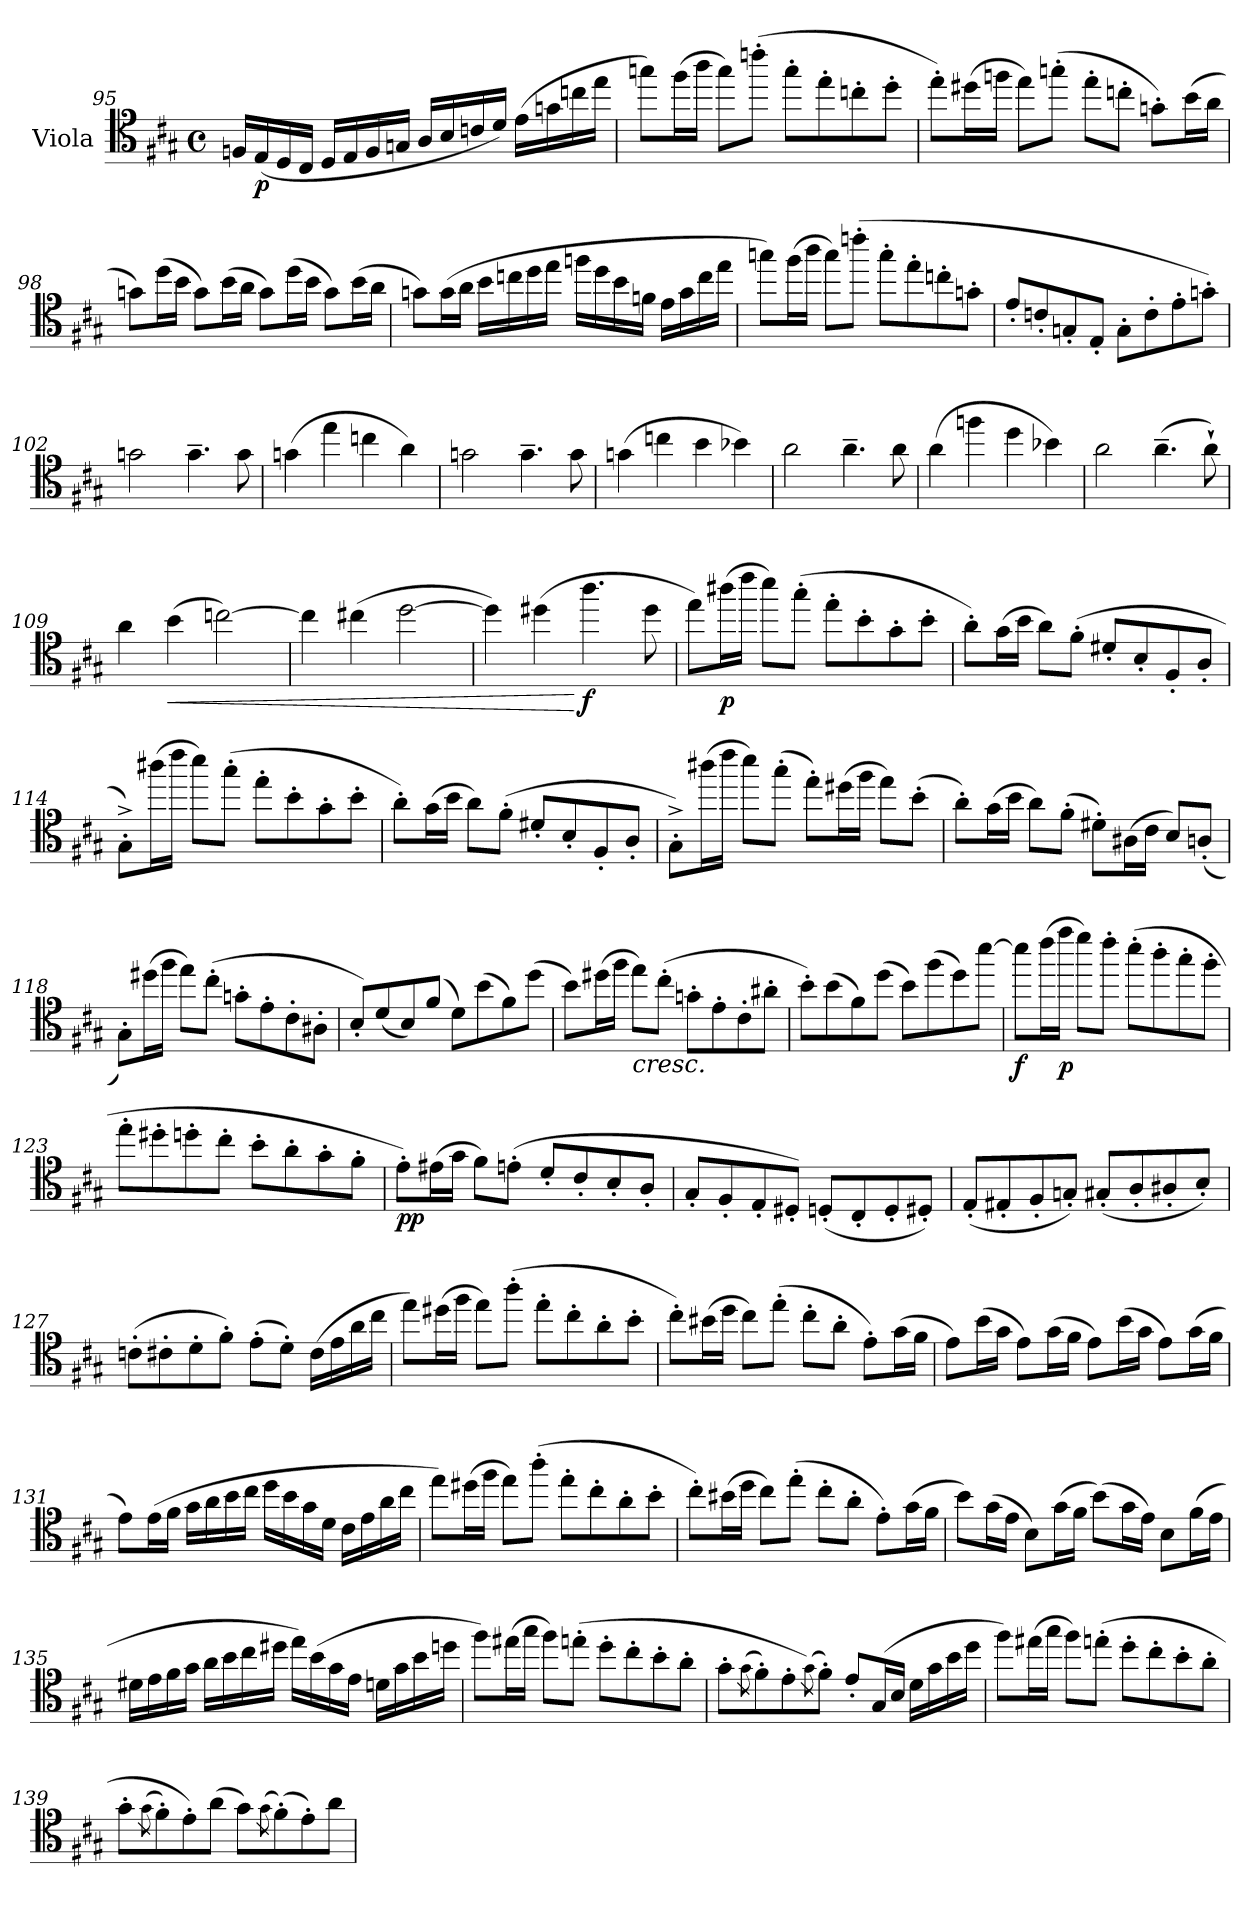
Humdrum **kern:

**kern	**dynam
*part1	*part1
*staff1	*staff1
*I"Viola	*
*I'Vla.	*
*clefC4	*
*k[f#c#g#]	*
*M4/4	*
*met(c)	*
=95	=95
16Fn/LL	.
!	!LO:DY:b
(<16E/	p
16D/	.
16C#/JJ	.
16D/LL	.
16E/	.
16F/	.
16Gn/JJ	.
16A/LL	.
16B/	.
16cn\	.
16d\JJ)	.
(>16e\LL	.
16gn\	.
16ccn\	.
16ee\JJ	.
=96	=96
8ggn\L)	.
(>16ff#\L	.
16aa\JJ	.
8gg\L)	.
(>8cccn'\J	.
8gg'\L	.
8ee'\	.
8ccn'\	.
8dd'\J	.
=97	=97
8ee'\L)	.
(>16dd#X\L	.
16ffn\JJ	.
8ee\L)	.
(>8ggn'\J	.
8ee'\L	.
8ccn'\J	.
8gn'\L)	.
(>16b\L	.
16a\JJ	.
=98	=98
8gn\L)	.
(>16dd\L	.
16b\JJ	.
8g\L)	.
(>16b\L	.
16a\JJ	.
8g\L)	.
(>16dd\L	.
16b\JJ	.
8g\L)	.
(>16b\L	.
16a\JJ	.
=99	=99
8gn\L)	.
(>16g\L	.
16a\JJ	.
16b\LL	.
16ccn\	.
16dd\	.
16ee\JJ	.
16ffn\LL	.
16dd\	.
16b\	.
16fn\JJ	.
16e\LL	.
16g\	.
16cc\	.
16ee\JJ	.
=100	=100
8ggn\L)	.
(>16ff#\L	.
16aa\JJ	.
8gg\L)	.
(>8cccn'\J	.
8gg'\L	.
8ee'\	.
8ccn'\	.
8gn'\J	.
=101	=101
8e'\L	.
8cn'\	.
8Gn'/	.
8E'/J	.
8G'/L	.
8c'\	.
8e'\	.
8gn'\J)	.
=102	=102
2gn\	.
4.g~\	.
8g\	.
=103	=103
(>4gn\	.
4ee\	.
4ccn\	.
4a\)	.
=104	=104
2gn\	.
4.g~\	.
8g\	.
=105	=105
(>4gn\	.
4ccn\	.
4b\	.
4b-X\)	.
=106	=106
2a\	.
4.a~\	.
8a\	.
=107	=107
(>4a\	.
4ffn\	.
4dd\	.
4b-X\)	.
=108	=108
2a\	.
(>4.a~\	.
8a`\)	.
=109	=109
4a\	.
!	!LO:HP:b
(>4b\	<
[2ccn\)	.
=110	=110
4cc\]	.
(>4cc#X\	.
[2dd\	.
=111	=111
4dd\])	.
(>4dd#X\	.
!	!LO:DY:n=1:b
4.aa\	[ f
8dd#\	.
=112	=112
8ee\L)	.
!	!LO:DY:b
(>16aa#X\L	p
16ccc#\JJ	.
8bb\L)	.
(>8gg#'\J	.
8ee'\L	.
8b'\	.
8g#'\	.
8b'\J	.
=113	=113
8a'\L)	.
(>16g#\L	.
16b\JJ	.
8a\L)	.
(>8f#'\J	.
8d#X'\L	.
8B'/	.
8F#'/	.
8A'/J	.
=114	=114
8G#'^/L)	.
(>16aa#X\L	.
16ccc#\JJ	.
8bb\L)	.
(>8gg#'\J	.
8ee'\L	.
8b'\	.
8g#'\	.
8b'\J	.
=115	=115
8a'\L)	.
(>16g#\L	.
16b\JJ	.
8a\L)	.
(>8f#'\J	.
8d#X'\L	.
8B'/	.
8F#'/	.
8A'/J	.
=116	=116
8G#'^/L)	.
(>16aa#X\L	.
16ccc#\JJ	.
8bb\L)	.
(>8gg#'\J	.
8ee'\L)	.
(>16dd#X\L	.
16ff#\JJ	.
8ee\L)	.
(>8b'\J	.
=117	=117
8a'\L)	.
(>16g#\L	.
16b\JJ	.
8a\L)	.
(>8f#'\J	.
8d#X'\L)	.
(<16A#X/L	.
16c#\JJ	.
8B/L)	.
(<8An'/J	.
=118	=118
8G#'/L)	.
(>16dd#X\L	.
16ff#\JJ	.
8ee\L)	.
(>8cc#'\J	.
8gn'\L	.
8e'\	.
8c#'\	.
8A#X'/J	.
=119	=119
8B'/L)	.
(<8d\	.
8B/)	.
(>8f#\J	.
8d\L)	.
(>8b\	.
8f#\)	.
(>8dd\J	.
=120	=120
8b\L)	.
(>16dd#X\L	.
16ff#\JJ	.
!LO:TX:b:i:t=cresc.	!
8ee\L)	.
(>8cc#'\J	.
8gn'\L	.
8e'\	.
8c#'\	.
8a#X'\J	.
=121	=121
8b'\L)	.
(>8b\	.
8f#\)	.
(>8dd\J	.
8b\L)	.
(>8ff#\	.
8dd\)	.
[8bb\J	.
=122	=122
!	!LO:DY:b
8bb\L]	f
(>16ccc#\L	.
!	!LO:DY:b
16eee\JJ	p
8ddd\L)	.
8ccc#'\J	.
(>8bb'\L	.
8aa'\	.
8gg#'\	.
8ff#'\J	.
=123	=123
8ee'\L	.
8dd#X'\	.
8ddn'\	.
8cc#'\J	.
8b'\L	.
8a'\	.
8g#'\	.
8f#'\J	.
=124	=124
!	!LO:DY:b
8e'\L)	pp
(>16e#X\L	.
16g#\JJ	.
8f#\L)	.
(>8en'\J	.
8d'\L	.
8c#'\	.
8B'/	.
8A'/J	.
=125	=125
8G#'/L	.
8F#'/	.
8E'/	.
8D#X'/J)	.
(<8Dn'/L	.
8C#'/	.
8D'/	.
8D#X'/J)	.
=126	=126
(<8E'/L	.
8E#X'/	.
8F#'/	.
8Gn'/J)	.
(<8G#X'/L	.
8A'/	.
8A#X'/	.
8B'/J)	.
=127	=127
(<8cn'\L	.
8c#X'\	.
8d'\	.
8f#'\J)	.
(<8e'\L	.
8d'\J)	.
(>16c#\LL	.
16e\	.
16a\	.
16cc#\JJ	.
=128	=128
8ee\L)	.
(>16dd#X\L	.
16ff#\JJ	.
8ee\L)	.
(>8aa'\J	.
8ee'\L	.
8cc#'\	.
8a'\	.
8b'\J	.
=129	=129
8cc#'\L)	.
(>16b#X\L	.
16dd\JJ	.
8cc#\L)	.
(>8ee'\J	.
8cc#'\L	.
8a'\J	.
8e'\L)	.
(>16g#\L	.
16f#\JJ	.
=130	=130
8e\L)	.
(>16b\L	.
16g#\JJ	.
8e\L)	.
(>16g#\L	.
16f#\JJ	.
8e\L)	.
(>16b\L	.
16g#\JJ	.
8e\L)	.
(>16g#\L	.
16f#\JJ	.
=131	=131
8e\L)	.
(>16e\L	.
16f#\JJ	.
16g#\LL	.
16a\	.
16b\	.
16cc#\JJ	.
16dd\LL	.
16b\	.
16g#\	.
16d\JJ	.
16c#\LL	.
16e\	.
16a\	.
16cc#\JJ	.
=132	=132
8ee\L)	.
(>16dd#X\L	.
16ff#\JJ	.
8ee\L)	.
(>8aa'\J	.
8ee'\L	.
8cc#'\	.
8a'\	.
8b'\J	.
=133	=133
8cc#'\L)	.
(>16b#X\L	.
16dd\JJ	.
8cc#\L)	.
(>8ee'\J	.
8cc#'\L	.
8a'\J	.
8e'\L)	.
(>16g#\L	.
16f#\JJ	.
=134	=134
8b\L)	.
(>16g#\L	.
16e\JJ	.
8B/L)	.
(<16g#\L	.
16f#\JJ	.
(>8b\L)	.
16g#\L	.
16e\JJ)	.
8B/L	.
(>16f#\L	.
16e\JJ	.
=135	=135
16d#X\LL	.
16e\	.
16f#\	.
16g#\JJ	.
16a\LL	.
16b\	.
16cc#\	.
16dd#X\JJ	.
16ee\LL)	.
(>16b\	.
16g#\	.
16e\JJ	.
16dn\LL	.
16g#\	.
16b\	.
16ddn\JJ	.
=136	=136
8ff#\L)	.
(>16ee#X\L	.
16gg#\JJ	.
8ff#\L)	.
(>8een'\J	.
8dd'\L	.
8cc#'\	.
8b'\	.
8a'\J	.
=137	=137
8g#'\L	.
(<8qg#\	.
8f#'\)	.
8e'\	.
(<8qg#\)	.
8f#'\J)	.
8e'\L	.
(>16G#/L	.
16B/JJ	.
16d\LL	.
16g#\	.
16b\	.
16dd\JJ	.
=138	=138
8ff#\L)	.
(>16ee#X\L	.
16gg#\JJ	.
8ff#\L)	.
(>8een'\J	.
8dd'\L	.
8cc#'\	.
8b'\	.
8a'\J	.
=139	=139
8g#'\L	.
(<8qg#\	.
8f#'\)	.
8e'\)	.
(>8a\J	.
8g#\L)	.
(<8qg#\	.
(>8f#'\)	.
8e'\)	.
8a\J	.
=	=
*-	*-
